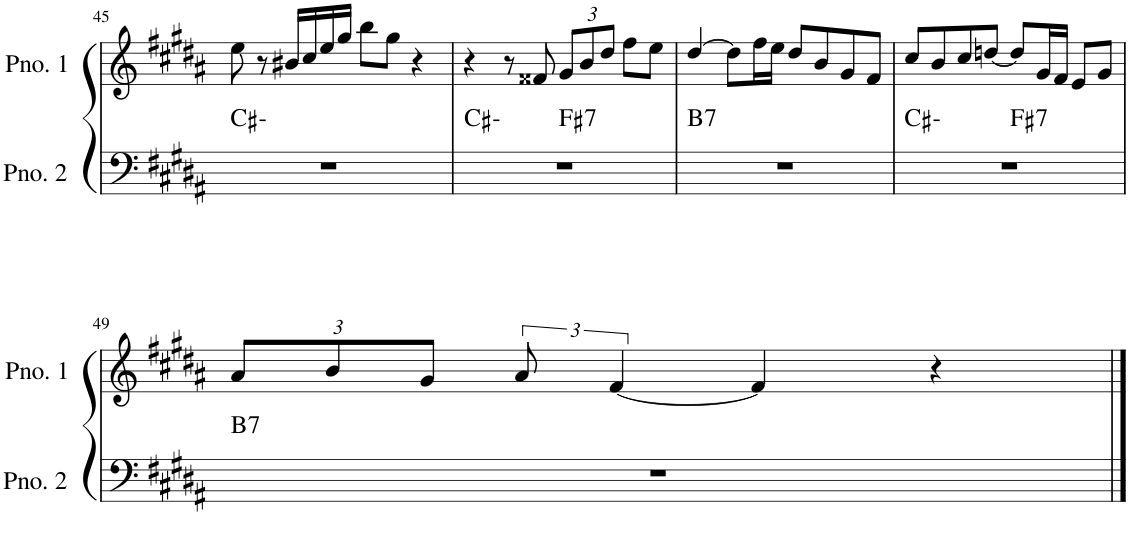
**kern	**harte	**kern
*part2	*part2	*part1
*staff2	*	*staff1
*I"ピアノ 2	*	*I"ピアノ 1
!!LO:PB:g=z
*clefF4	*	*clefG2
*k[f#c#g#d#a#]	*	*k[f#c#g#d#a#]
*M4/4	*	*M4/4
=45	=45	=45
1r	C#:min	8ee\
.	.	8r
.	.	16b#X/LL
.	.	16cc#/
.	.	16ee/
.	.	16gg#/JJ
.	.	8bb\L
.	.	8gg#\J
.	.	4r
=46	=46	=46
*^	*	*
1r	2ryy	C#:min	4r
.	.	.	8r
.	.	.	8f##X/
*	*	*	*Xbrackettup
!	!	!LO:H:kt=7	!
.	2ryy	F#:7	12g#/L
.	.	.	12b/
.	.	.	12dd#/J
.	.	.	8ff#\L
.	.	.	8ee\J
=47	=47	=47	=47
!	!	!LO:H:kt=7	!
*v	*v	*	*
1r	B:7	[4dd#/
.	.	8dd#\L]
.	.	16ff#\L
.	.	16ee\JJ
.	.	8dd#/L
.	.	8b/
.	.	8g#/
.	.	8f#/J
=48	=48	=48
*^	*	*
1r	2ryy	C#:min	8cc#/L
.	.	.	8b/
.	.	.	8cc#/
.	.	.	[8ddn/J
!	!	!LO:H:kt=7	!
.	2ryy	F#:7	8dd/L]
.	.	.	16g#/L
.	.	.	16f#/JJ
.	.	.	8e/L
.	.	.	8g#/J
!!LO:LB:g=z
=49	=49	=49	=49
!	!	!LO:H:kt=7	!
*v	*v	*	*
1r	B:7	12a#/L
.	.	12b/
.	.	12g#/J
*	*	*brackettup
.	.	12a#/
.	.	[6f#/
.	.	4f#/]
.	.	4r
==	==	==
*-	*-	*-
